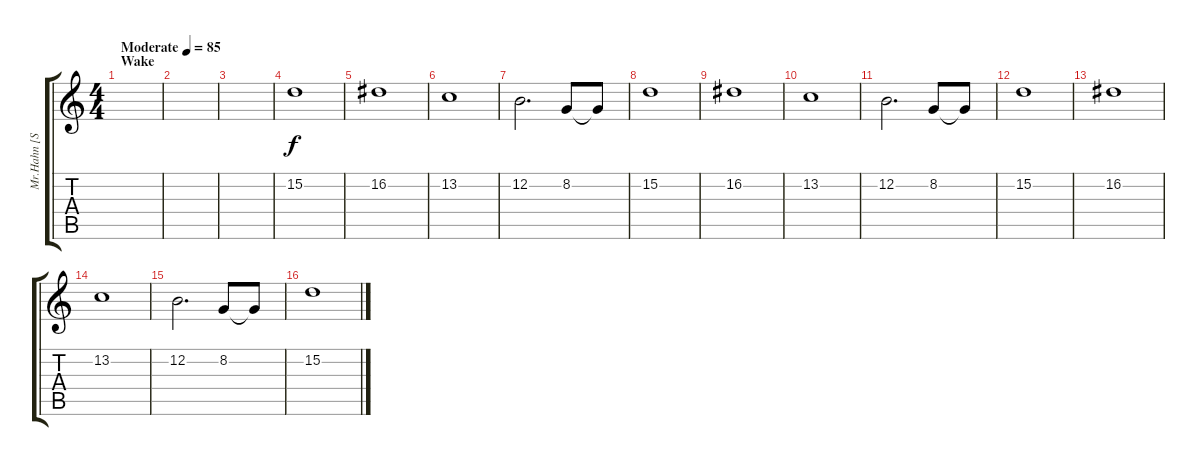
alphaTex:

\track ("Mr.Hahn [Sampler1]" "Mr.Hahn [S") {instrument fx3crystal}
\staff {score tabs}
\tuning (E4 B3 G3 D3 A2 D2) {hide}
\ts (4 4)
\section ("" "Wake")
\tempo (85 "Moderate")
\clef g2
\ks c
|
|
|
15.2.1{volume 6} |
16.2.1{volume 9} |
13.2.1 |
12.2.2{d} 8.2.8 8.2{t}.8 |
15.2.1 |
16.2.1 |
13.2.1 |
12.2.2{d} 8.2.8 8.2{t}.8 |
15.2.1 |
16.2.1 |
13.2.1 |
12.2.2{d} 8.2.8 8.2{t}.8 |
15.2.1
